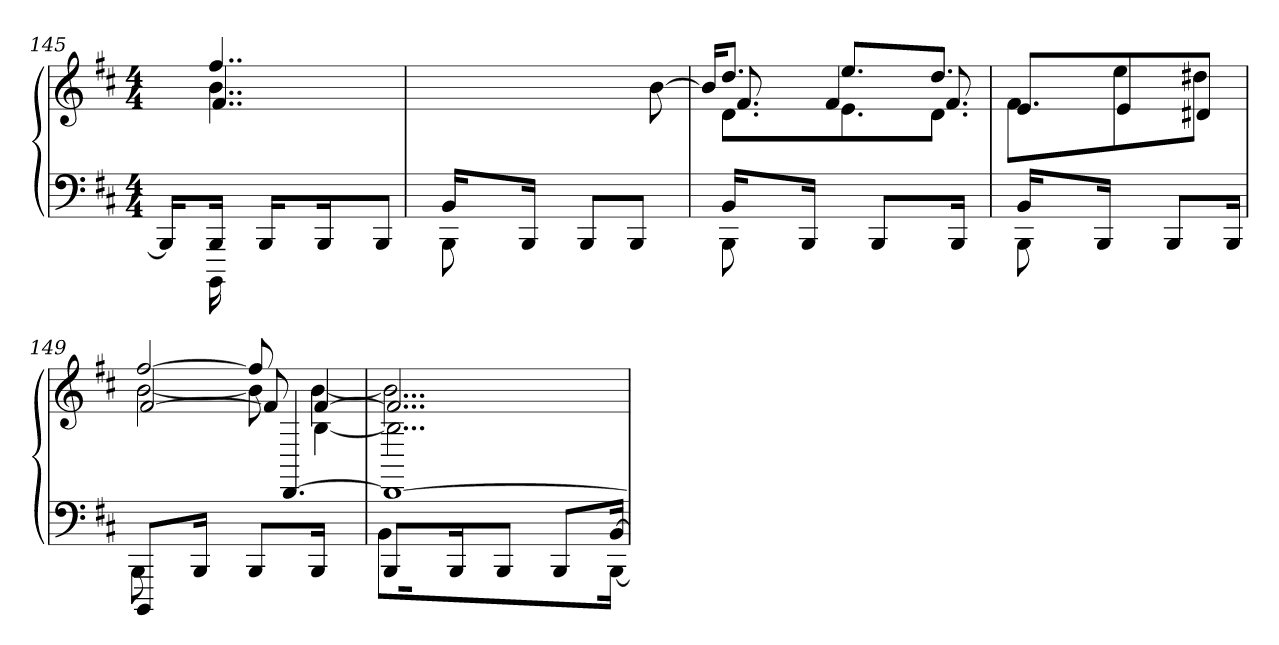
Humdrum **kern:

**kern	**kern
*part2	*part1
*staff2	*staff1
*clefF4	*clefG2
*k[f#c#]	*k[f#c#]
*b:	*b:
*M4/4	*M4/4
=145	=145
*^	*^
*	*	*	*^
16BBBLL]	8.ryy	8.ryy	8.ryy	8.ryy
8ryy	.	.	.	.
16BBBJJ	16BBBB	4..ff#	4..b	4..f#
8ryy	2.ryy	.	.	.
16BBBLL	.	.	.	.
8.ryy	.	.	.	.
16BBBJ	.	4.ryy	4.ryy	4.ryy
8.ryy	.	.	.	.
8BBBJ	.	.	.	.
*	*	*v	*v	*v
=146	=146	=146
8ryy	8ryy	2..ryy
16BBLL	8BBB	.
8.ryy	.	.
.	16ryy	.
.	2ryy	.
16BBBJJ	.	.
8.ryy	.	.
8BBBL	.	.
16ryy	.	.
8BBBJ	8.ryy	.
.	.	[8b
16ryy	.	.
=147	=147	=147
*	*	*^
*	*	*	*^
16ryy	16ryy	16bKL]	16ryy	16ryy
16BBLL	8BBB	8.ddJ	8.dL	8.f#
8.ryy	.	.	.	.
.	16ryy	.	.	.
.	2ryy	8.ryy	8.ryy	8.ryy
16BBBJJ	.	.	.	.
8.ryy	.	.	.	.
.	.	8.eeL	8.e	4f#
8BBBL	.	.	.	.
.	.	8ryy	8ryy	.
8ryy	.	.	.	16ryy
.	8.ryy	8.ddJ	8.dJ	8.f#
16BBBJk	.	.	.	.
16ryy	.	.	.	.
=148	=148	=148	=148	=148
16ryy	16ryy	16ryy	16ryy	16ryy
16BBLL	8BBB	8.eL	8.f#L	8.eeL
8.ryy	.	.	.	.
.	2ryy	.	.	.
.	.	8ryy	8ryy	8ryy
16BBBJJ	.	.	.	.
8.ryy	.	8e	8ee	8.f#J
.	.	8.ryy	8.ryy	.
8BBBL	.	.	.	8ryy
8ryy	8.ryy	8d#XJ	8dd#XJ	8f#J
16BBBJk	.	16ryy	16ryy	16ryy
=149	=149	=149	=149	=149
*	*	*	*	*^
8BBBBL	8BBB	[2ff#	[2b	[2f#	2.ryy
8ryy	8.ryy	.	.	.	.
16BBBJk	.	.	.	.	.
8.ryy	2ryy	.	.	.	.
8BBBL	.	8ff#]	8b]	8f#]	.
8ryy	.	[4.DD	8ryy	8ryy	.
16BBBJk	.	.	[4b	[4f#	[4B
8.ryy	8.ryy	.	.	.	.
=150	=150	=150	=150	=150	=150
8BBBL	8BBL	1DD_	2...b]	2...f#]	2...B]
8ryy	16ryy	.	.	.	.
*v	*v	*	*	*	*
16BBBK	.	.	.	.
8ryy	.	.	.	.
8BBBJ	.	.	.	.
8ryy	.	.	.	.
8BBBL	.	.	.	.
8ryy	.	.	.	.
*^	*	*	*	*
[16BBJk	[16BBBJk	.	16ryy	16ryy	16ryy
*v	*v	*	*	*	*
*	*v	*v	*v	*v
=	=
*-	*-
